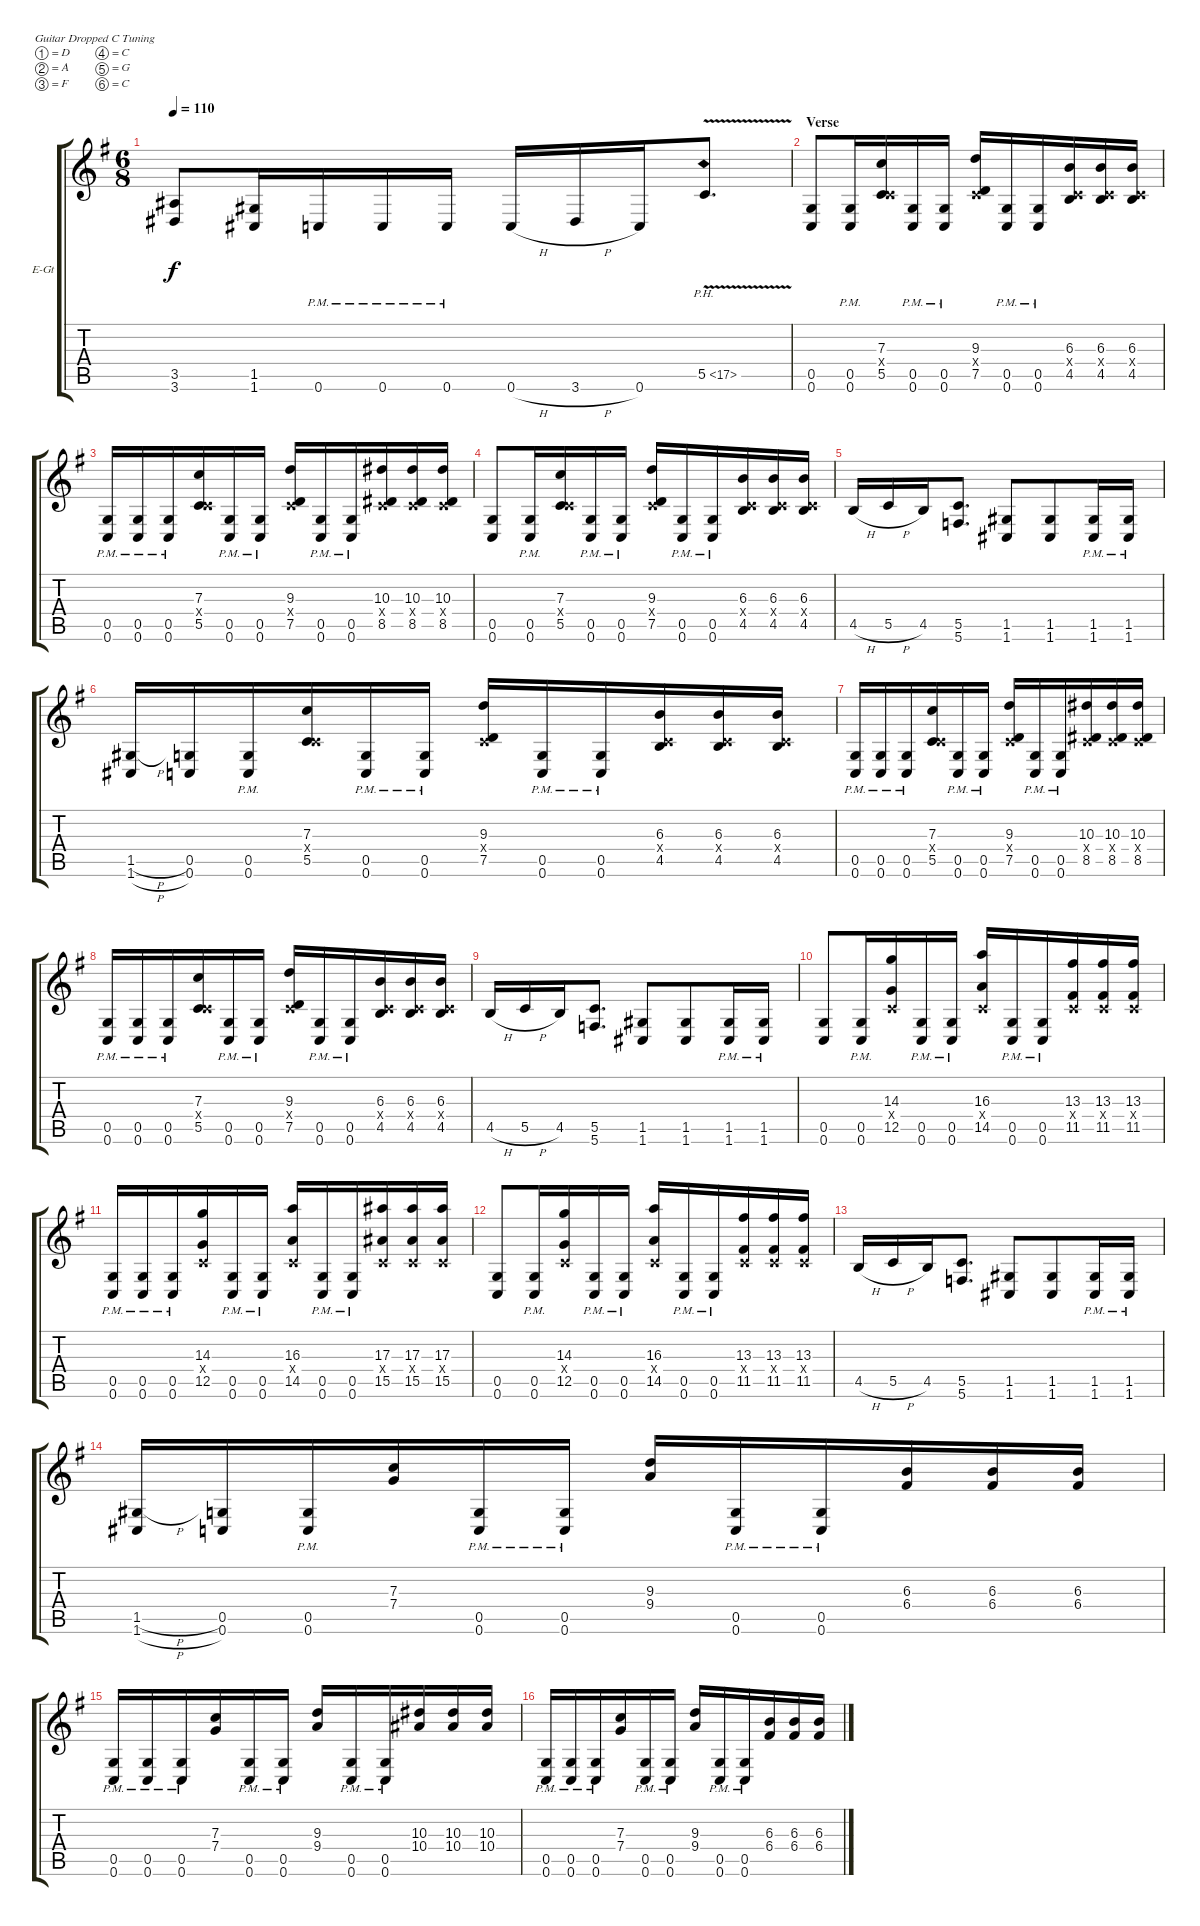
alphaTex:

\bracketExtendMode groupsimilarinstruments
\firstSystemTrackNameOrientation horizontal
\otherSystemsTrackNameOrientation horizontal
\track ("Electric Guitar 1" "E-Gt") {instrument distortionguitar}
\staff {score tabs}
\tuning (D4 A3 F3 C3 G2 C2)
\ts (6 8)
\tempo 110
\clef g2
\ks eminor
(3.6 3.5).8{dy f} (1.5 1.6).16 0.6{pm}.16 0.6{pm}.16 0.6{pm}.16 0.6{h}.16 3.6{h}.16 0.6.16 5.5{ph 12 v}.8{d} |
\section ("" "Verse")
(0.6 0.5).8 (0.6{pm} 0.5{pm}).16 (5.5 7.3 0.4{x}).16 (0.6{pm} 0.5{pm}).16 (0.6{pm} 0.5{pm}).16 (7.5 9.3 0.4{x}).16 (0.6{pm} 0.5{pm}).16 (0.6{pm} 0.5{pm}).16 (4.5 6.3 0.4{x}).16 (4.5 6.3 0.4{x}).16 (4.5 6.3 0.4{x}).16 |
(0.6{pm} 0.5{pm}).16 (0.6{pm} 0.5{pm}).16 (0.6{pm} 0.5{pm}).16 (5.5 7.3 0.4{x}).16 (0.6{pm} 0.5{pm}).16 (0.6{pm} 0.5{pm}).16 (7.5 9.3 0.4{x}).16 (0.6{pm} 0.5{pm}).16 (0.6{pm} 0.5{pm}).16 (8.5 10.3 0.4{x}).16 (8.5 10.3 0.4{x}).16 (8.5 10.3 0.4{x}).16 |
(0.6 0.5).8 (0.6{pm} 0.5{pm}).16 (5.5 7.3 0.4{x}).16 (0.6{pm} 0.5{pm}).16 (0.6{pm} 0.5{pm}).16 (7.5 9.3 0.4{x}).16 (0.6{pm} 0.5{pm}).16 (0.6{pm} 0.5{pm}).16 (4.5 6.3 0.4{x}).16 (4.5 6.3 0.4{x}).16 (4.5 6.3 0.4{x}).16 |
4.5{h}.16 5.5{h}.16 4.5.16 (5.6 5.5).8{d} (1.6 1.5).8 (1.6 1.5).8 (1.5{pm} 1.6{pm}).16 (1.6{pm} 1.5{pm}).16 |
(1.6{h} 1.5{h}).16 (0.6 0.5).16 (0.6{pm} 0.5{pm}).16 (5.5 7.3 0.4{x}).16 (0.6{pm} 0.5{pm}).16 (0.6{pm} 0.5{pm}).16 (7.5 9.3 0.4{x}).16 (0.6{pm} 0.5{pm}).16 (0.6{pm} 0.5{pm}).16 (4.5 6.3 0.4{x}).16 (4.5 6.3 0.4{x}).16 (4.5 6.3 0.4{x}).16 |
(0.6{pm} 0.5{pm}).16 (0.6{pm} 0.5{pm}).16 (0.6{pm} 0.5{pm}).16 (5.5 7.3 0.4{x}).16 (0.6{pm} 0.5{pm}).16 (0.6{pm} 0.5{pm}).16 (7.5 9.3 0.4{x}).16 (0.6{pm} 0.5{pm}).16 (0.6{pm} 0.5{pm}).16 (8.5 10.3 0.4{x}).16 (8.5 10.3 0.4{x}).16 (8.5 10.3 0.4{x}).16 |
(0.6{pm} 0.5{pm}).16 (0.6{pm} 0.5{pm}).16 (0.6{pm} 0.5{pm}).16 (5.5 7.3 0.4{x}).16 (0.6{pm} 0.5{pm}).16 (0.6{pm} 0.5{pm}).16 (7.5 9.3 0.4{x}).16 (0.6{pm} 0.5{pm}).16 (0.6{pm} 0.5{pm}).16 (4.5 6.3 0.4{x}).16 (4.5 6.3 0.4{x}).16 (4.5 6.3 0.4{x}).16 |
4.5{h}.16 5.5{h}.16 4.5.16 (5.6 5.5).8{d} (1.6 1.5).8 (1.6 1.5).8 (1.5{pm} 1.6{pm}).16 (1.6{pm} 1.5{pm}).16 |
(0.6 0.5).8 (0.6{pm} 0.5{pm}).16 (12.5 14.3 0.4{x}).16 (0.6{pm} 0.5{pm}).16 (0.6{pm} 0.5{pm}).16 (14.5 16.3 0.4{x}).16 (0.6{pm} 0.5{pm}).16 (0.6{pm} 0.5{pm}).16 (11.5 13.3 0.4{x}).16 (11.5 13.3 0.4{x}).16 (11.5 13.3 0.4{x}).16 |
(0.6{pm} 0.5{pm}).16 (0.6{pm} 0.5{pm}).16 (0.6{pm} 0.5{pm}).16 (12.5 14.3 0.4{x}).16 (0.6{pm} 0.5{pm}).16 (0.6{pm} 0.5{pm}).16 (14.5 16.3 0.4{x}).16 (0.6{pm} 0.5{pm}).16 (0.6{pm} 0.5{pm}).16 (15.5 17.3 0.4{x}).16 (15.5 17.3 0.4{x}).16 (15.5 17.3 0.4{x}).16 |
(0.6 0.5).8 (0.6{pm} 0.5{pm}).16 (12.5 14.3 0.4{x}).16 (0.6{pm} 0.5{pm}).16 (0.6{pm} 0.5{pm}).16 (14.5 16.3 0.4{x}).16 (0.6{pm} 0.5{pm}).16 (0.6{pm} 0.5{pm}).16 (11.5 13.3 0.4{x}).16 (11.5 13.3 0.4{x}).16 (11.5 13.3 0.4{x}).16 |
4.5{h}.16 5.5{h}.16 4.5.16 (5.6 5.5).8{d} (1.6 1.5).8 (1.6 1.5).8 (1.5{pm} 1.6{pm}).16 (1.6{pm} 1.5{pm}).16 |
(1.6{h} 1.5{h}).16 (0.6 0.5).16 (0.6{pm} 0.5{pm}).16 (7.3 7.4).16 (0.6{pm} 0.5{pm}).16 (0.6{pm} 0.5{pm}).16 (9.3 9.4).16 (0.6{pm} 0.5{pm}).16 (0.6{pm} 0.5{pm}).16 (6.3 6.4).16 (6.3 6.4).16 (6.3 6.4).16 |
(0.6{pm} 0.5{pm}).16 (0.6{pm} 0.5{pm}).16 (0.6{pm} 0.5{pm}).16 (7.3 7.4).16 (0.6{pm} 0.5{pm}).16 (0.6{pm} 0.5{pm}).16 (9.3 9.4).16 (0.6{pm} 0.5{pm}).16 (0.6{pm} 0.5{pm}).16 (10.3 10.4).16 (10.3 10.4).16 (10.3 10.4).16 |
(0.6{pm} 0.5{pm}).16 (0.6{pm} 0.5{pm}).16 (0.6{pm} 0.5{pm}).16 (7.3 7.4).16 (0.6{pm} 0.5{pm}).16 (0.6{pm} 0.5{pm}).16 (9.3 9.4).16 (0.6{pm} 0.5{pm}).16 (0.6{pm} 0.5{pm}).16 (6.3 6.4).16 (6.3 6.4).16 (6.3 6.4).16
